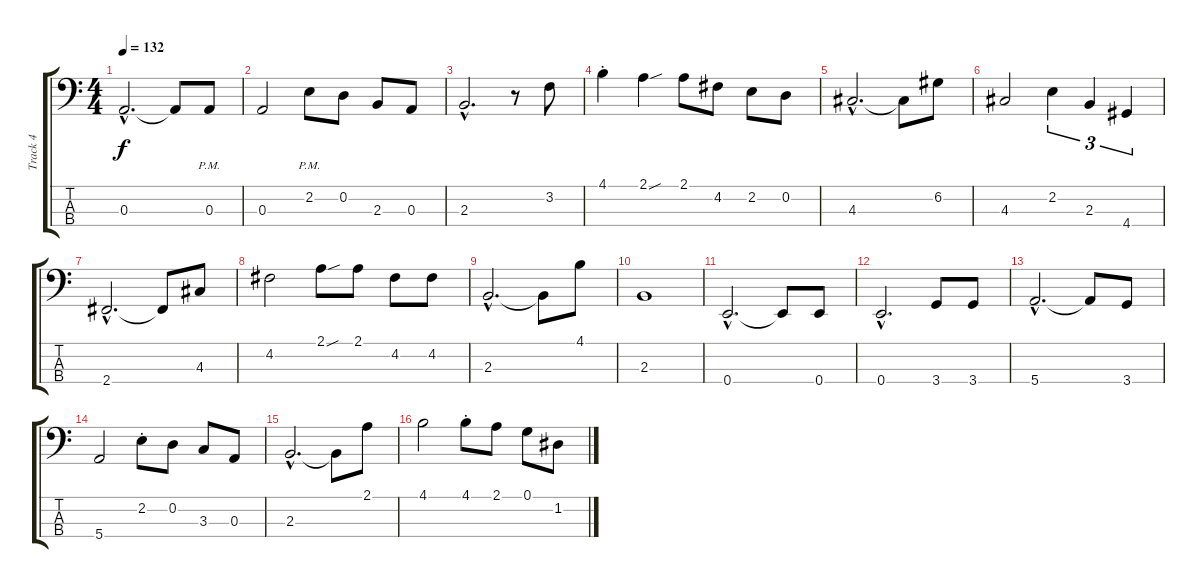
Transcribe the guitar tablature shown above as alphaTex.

\track ("Track 4" "Track 4") {instrument electricbassfinger}
\staff {score tabs}
\tuning (G2 D2 A1 E1) {hide}
\ts (4 4)
\tempo 132
\clef f4
\ks c
0.3{hac}.2{d dy f} 0.3{t}.8 0.3{pm}.8 |
0.3.2 2.2{pm}.8 0.2.8 2.3.8 0.3.8 |
2.3{hac}.2{d} r.8 3.2.8 |
4.1{st}.4 2.1{sou}.4 2.1.8 4.2.8 2.2.8 0.2.8 |
4.3{hac}.2{d} 4.3{t}.8 6.2.8 |
4.3.2 2.2.4{tu (3 2)} 2.3.4{tu (3 2)} 4.4.4{tu (3 2)} |
2.4{hac}.2{d} 2.4{t}.8 4.3.8 |
4.2.2 2.1{sou}.8 2.1.8 4.2.8 4.2.8 |
2.3{hac}.2{d} 2.3{t}.8 4.1.8 |
2.3.1 |
0.4{hac}.2{d} 0.4{t}.8 0.4.8 |
0.4{hac}.2{d} 3.4.8 3.4.8 |
5.4{hac}.2{d} 5.4{t}.8 3.4.8 |
5.4.2 2.2{st}.8 0.2.8 3.3.8 0.3.8 |
2.3{hac}.2{d} 2.3{t}.8 2.1.8 |
4.1.2 4.1{st}.8 2.1.8 0.1.8 1.2.8
